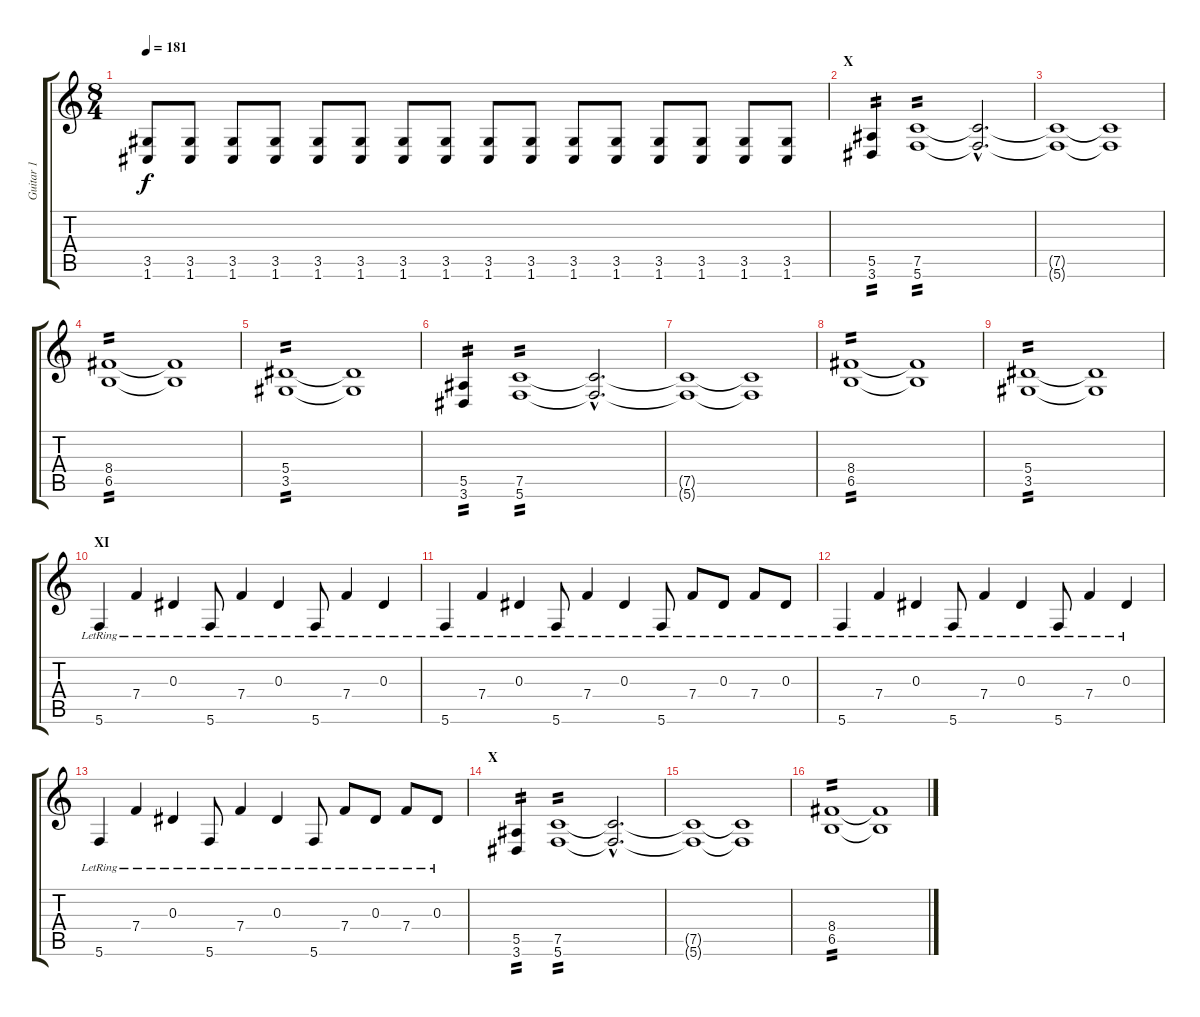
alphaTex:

\track ("Guitar 1" "Guitar 1") {instrument distortionguitar}
\staff {score tabs}
\tuning (C4 G3 Eb3 Bb2 F2 C2) {hide}
\ts (8 4)
\tempo 181
\clef g2
\ks c
(3.5 1.6).8{dy f} (3.5 1.6).8 (3.5 1.6).8 (3.5 1.6).8 (3.5 1.6).8 (3.5 1.6).8 (3.5 1.6).8 (3.5 1.6).8 (3.5 1.6).8 (3.5 1.6).8 (3.5 1.6).8 (3.5 1.6).8 (3.5 1.6).8 (3.5 1.6).8 (3.5 1.6).8 (3.5 1.6).8 |
\section ("" "X")
(5.5 3.6).4{tp 2} (7.5 5.6).1{tp 2} (7.5{hac t} 5.6{hac t}).2{d} |
(7.5{t} 5.6{t}).1 (7.5{t} 5.6{t}).1 |
(8.4 6.5).1{tp 2} (8.4{t} 6.5{t}).1 |
(5.4 3.5).1{tp 2} (5.4{t} 3.5{t}).1 |
(5.5 3.6).4{tp 2} (7.5 5.6).1{tp 2} (7.5{hac t} 5.6{hac t}).2{d} |
(7.5{t} 5.6{t}).1 (7.5{t} 5.6{t}).1 |
(8.4 6.5).1{tp 2} (8.4{t} 6.5{t}).1 |
(5.4 3.5).1{tp 2} (5.4{t} 3.5{t}).1 |
\section ("" "XI")
5.6{lr}.4{instrument electricguitarclean} 7.4{lr}.4 0.3{lr}.4 5.6{lr}.8 7.4{lr}.4 0.3{lr}.4 5.6{lr}.8 7.4{lr}.4 0.3{lr}.4 |
5.6{lr}.4 7.4{lr}.4 0.3{lr}.4 5.6{lr}.8 7.4{lr}.4 0.3{lr}.4 5.6{lr}.8 7.4{lr}.8 0.3{lr}.8 7.4{lr}.8 0.3{lr}.8 |
5.6{lr}.4 7.4{lr}.4 0.3{lr}.4 5.6{lr}.8 7.4{lr}.4 0.3{lr}.4 5.6{lr}.8 7.4{lr}.4 0.3{lr}.4 |
5.6{lr}.4 7.4{lr}.4 0.3{lr}.4 5.6{lr}.8 7.4{lr}.4 0.3{lr}.4 5.6{lr}.8 7.4{lr}.8 0.3{lr}.8 7.4{lr}.8 0.3{lr}.8 |
\section ("" "X")
(5.5 3.6).4{tp 2 instrument distortionguitar} (7.5 5.6).1{tp 2} (7.5{hac t} 5.6{hac t}).2{d} |
(7.5{t} 5.6{t}).1 (7.5{t} 5.6{t}).1 |
(8.4 6.5).1{tp 2} (8.4{t} 6.5{t}).1
